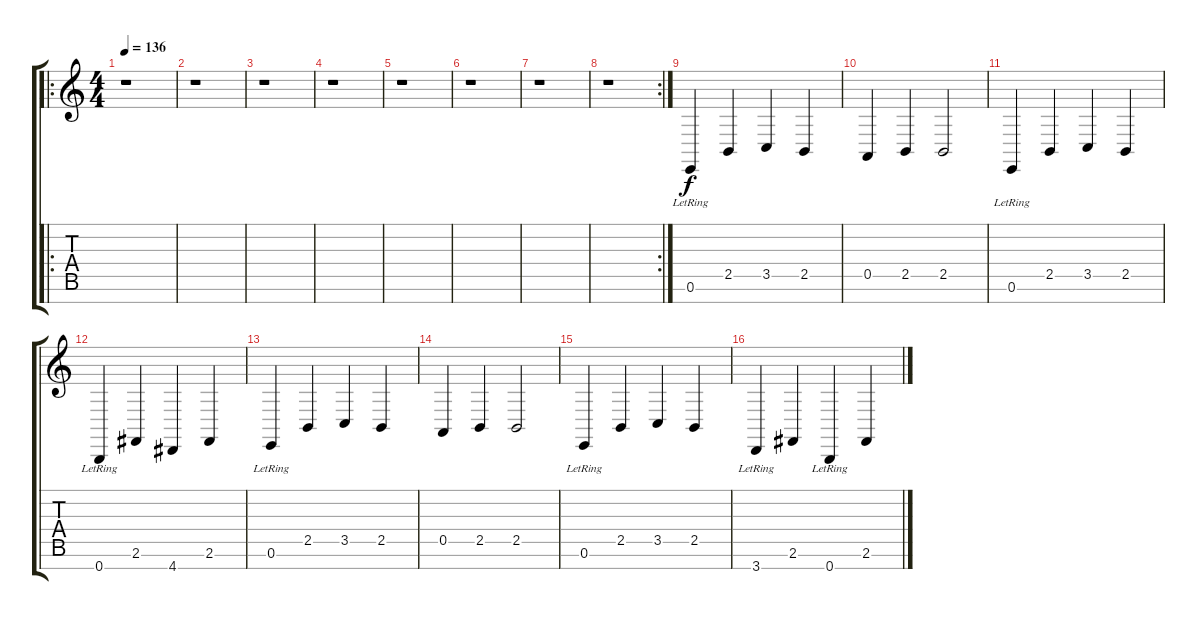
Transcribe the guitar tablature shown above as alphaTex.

\track "" {instrument fx4atmosphere}
\staff {score tabs}
\tuning (E4 B3 G3 D3 A2 E2 B1) {hide}
\ro
\ts (4 4)
\tempo 136
\clef g2
\ks c
r.1{dy f} |
r.1 |
r.1 |
r.1 |
r.1 |
r.1 |
r.1 |
\rc 2
r.1 |
0.6{lr}.4 2.5.4 3.5.4 2.5.4 |
0.5.4 2.5.4 2.5.2 |
0.6{lr}.4 2.5.4 3.5.4 2.5.4 |
0.7{lr}.4 2.6.4 4.7.4 2.6.4 |
0.6{lr}.4 2.5.4 3.5.4 2.5.4 |
0.5.4 2.5.4 2.5.2 |
0.6{lr}.4 2.5.4 3.5.4 2.5.4 |
3.7{lr}.4 2.6.4 0.7{lr}.4 2.6.4
